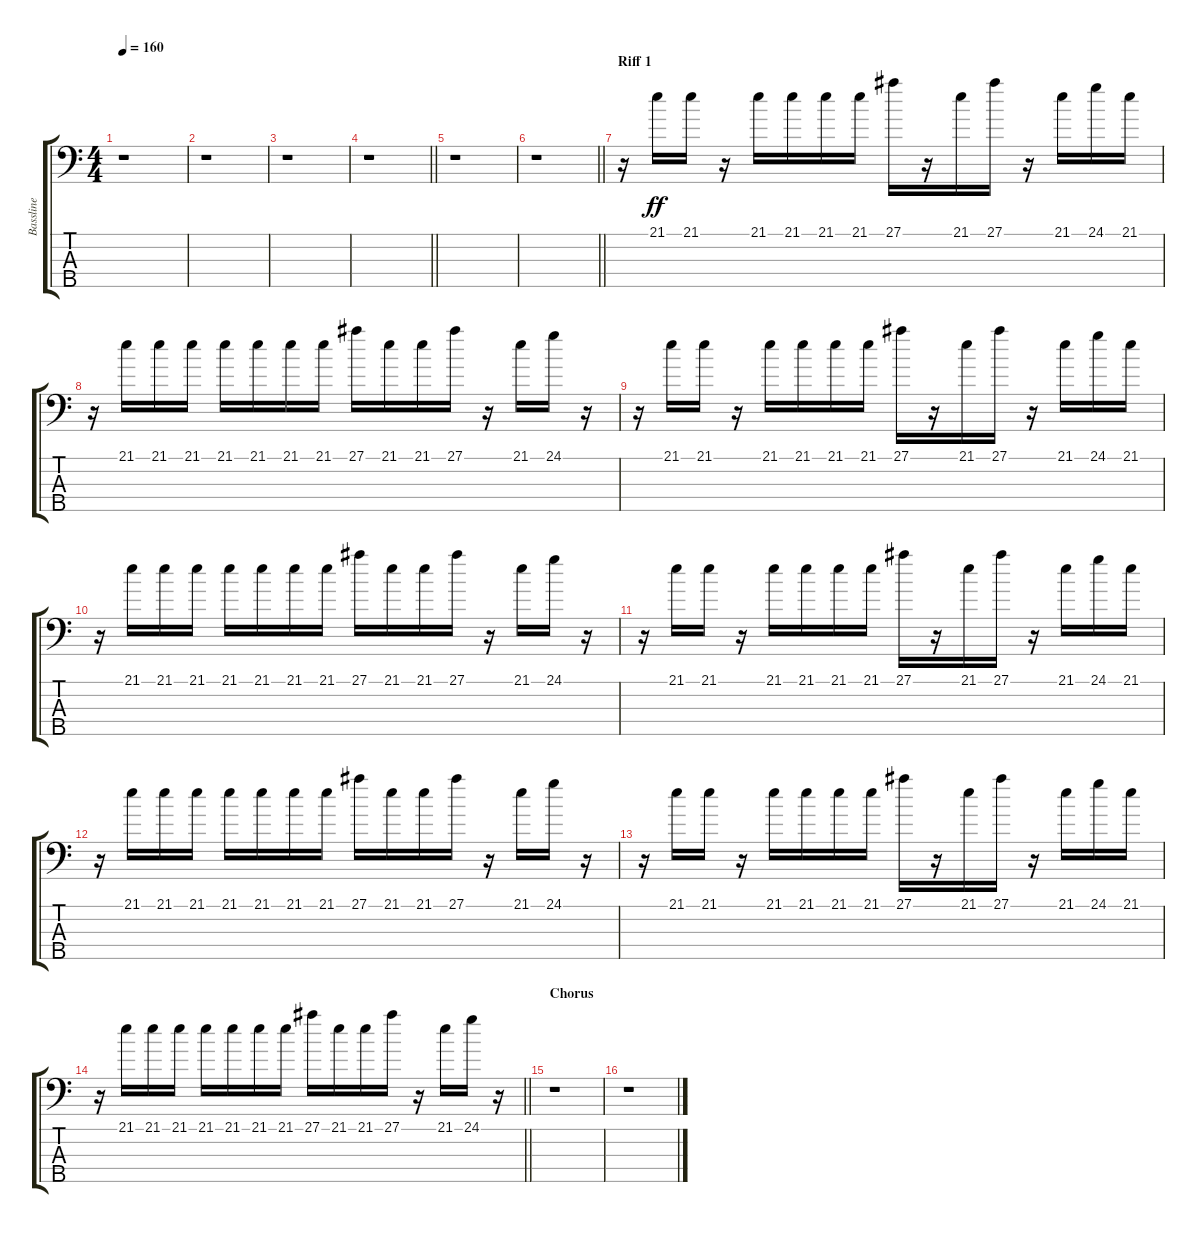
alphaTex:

\track ("Bassline" "Bassline") {instrument electricbassfinger}
\staff {score tabs}
\tuning (G2 D2 A1 E1 B0) {hide}
\ts (4 4)
\tempo 160
\clef f4
\ks c
r.1{dy ff} |
r.1 |
r.1 |
\barLineRight lightlight
r.1 |
r.1 |
\barLineRight lightlight
r.1 |
\section ("" "Riff 1")
r.16 21.1.16 21.1.16 r.16 21.1.16 21.1.16 21.1.16 21.1.16 27.1.16 r.16 21.1.16 27.1.16 r.16 21.1.16 24.1.16 21.1.16 |
r.16 21.1.16 21.1.16 21.1.16 21.1.16 21.1.16 21.1.16 21.1.16 27.1.16 21.1.16 21.1.16 27.1.16 r.16 21.1.16 24.1.16 r.16 |
r.16 21.1.16 21.1.16 r.16 21.1.16 21.1.16 21.1.16 21.1.16 27.1.16 r.16 21.1.16 27.1.16 r.16 21.1.16 24.1.16 21.1.16 |
r.16 21.1.16 21.1.16 21.1.16 21.1.16 21.1.16 21.1.16 21.1.16 27.1.16 21.1.16 21.1.16 27.1.16 r.16 21.1.16 24.1.16 r.16 |
r.16 21.1.16 21.1.16 r.16 21.1.16 21.1.16 21.1.16 21.1.16 27.1.16 r.16 21.1.16 27.1.16 r.16 21.1.16 24.1.16 21.1.16 |
r.16 21.1.16 21.1.16 21.1.16 21.1.16 21.1.16 21.1.16 21.1.16 27.1.16 21.1.16 21.1.16 27.1.16 r.16 21.1.16 24.1.16 r.16 |
r.16 21.1.16 21.1.16 r.16 21.1.16 21.1.16 21.1.16 21.1.16 27.1.16 r.16 21.1.16 27.1.16 r.16 21.1.16 24.1.16 21.1.16 |
\barLineRight lightlight
r.16 21.1.16 21.1.16 21.1.16 21.1.16 21.1.16 21.1.16 21.1.16 27.1.16 21.1.16 21.1.16 27.1.16 r.16 21.1.16 24.1.16 r.16 |
\section ("" "Chorus")
r.1 |
r.1
